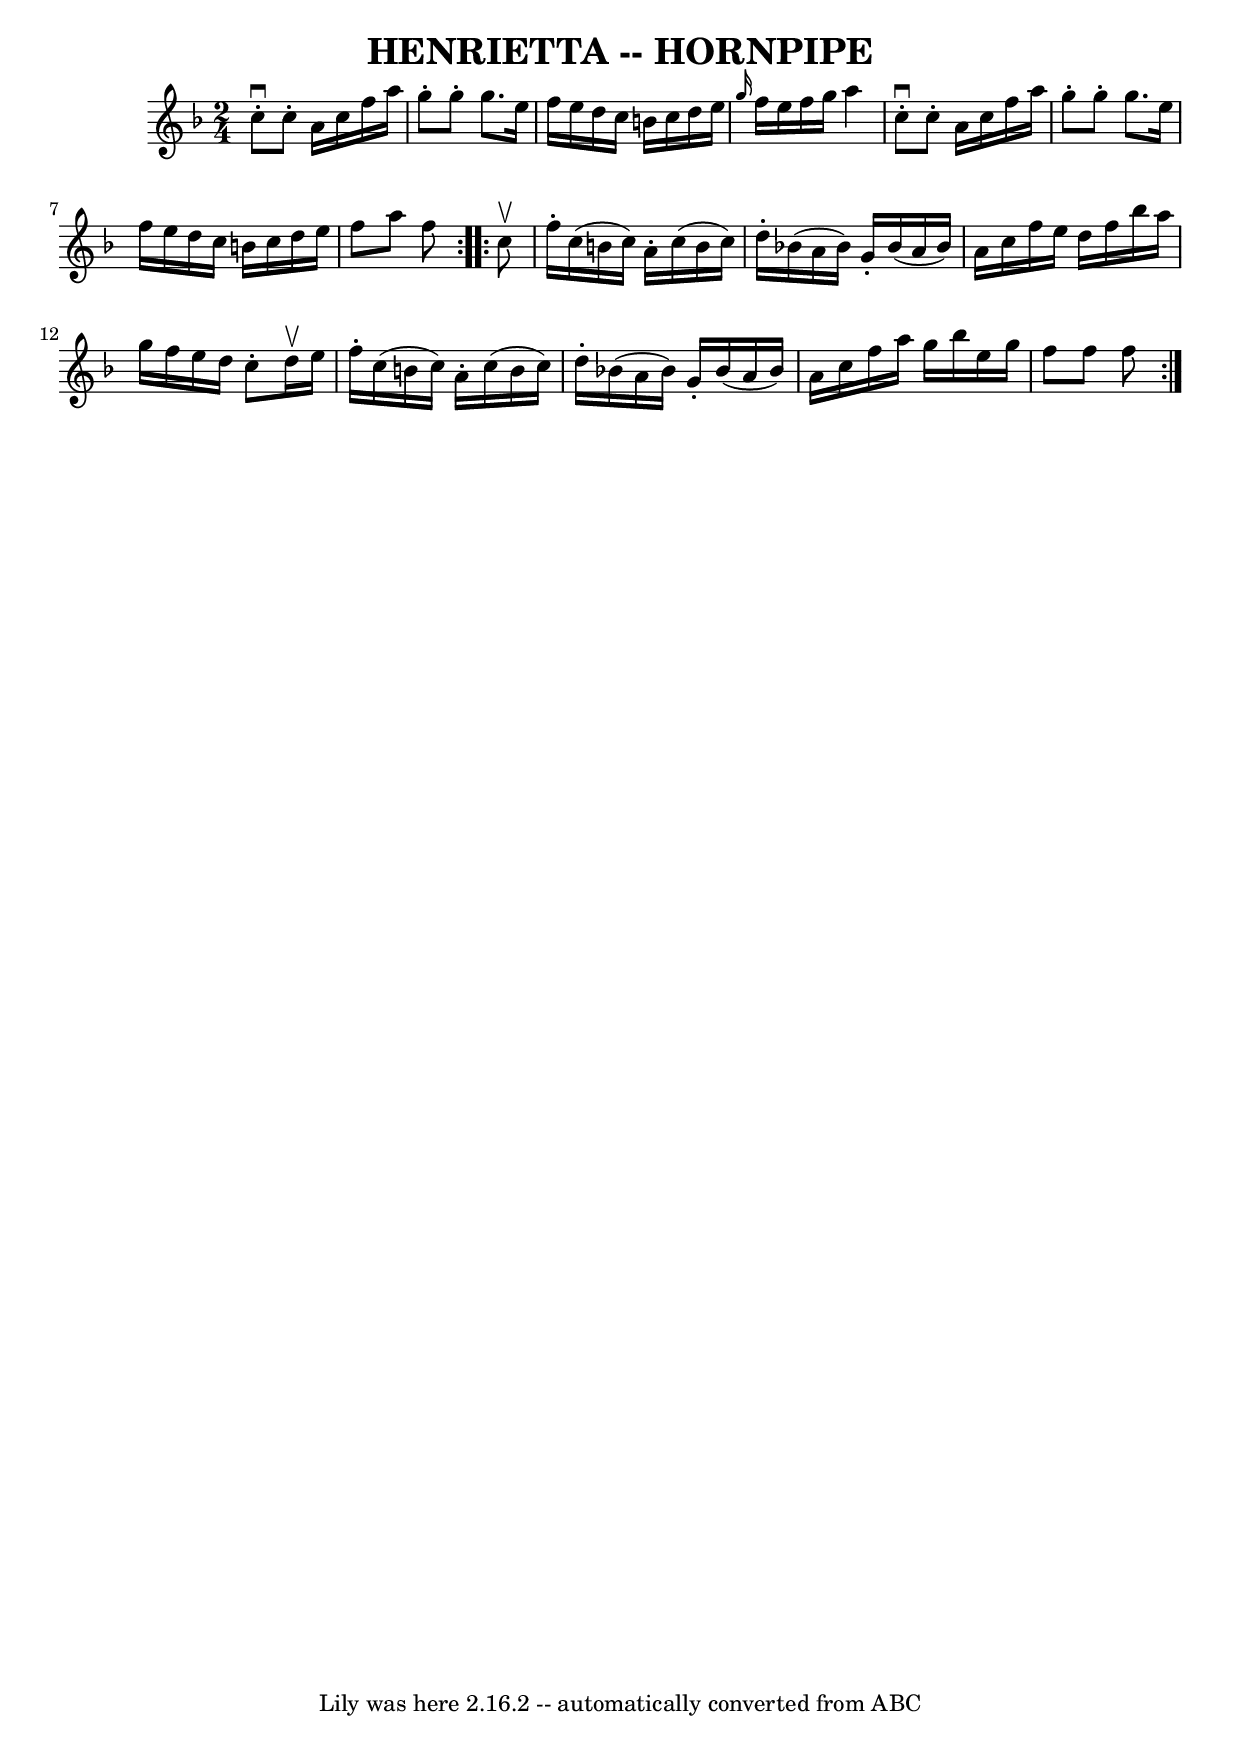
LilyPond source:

\version "2.16.2"
\include "Mammoth.ily"
\header {
  %% book = "Ryan's Mammoth Collection of Fiddle Tunes"
  crossRefNumber = "1"
  footnotes = ""
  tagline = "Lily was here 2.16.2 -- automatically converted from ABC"
  title = "HENRIETTA -- HORNPIPE"

}
voicedefault =  {



  \repeat volta 2 {

    \time 2/4 
    \key f \major
    c''8^\downbow-. c''8-. a'16 c''16 f''16   
    a''16    |
    g''8-. g''8-. g''8. e''16    |
    f''16    
    e''16 d''16 c''16 b'16 c''16 d''16 e''16    |
    
    \grace { g''16  
	   } f''16 e''16 f''16 g''16 a''4    |
    
    c''8^\downbow-. c''8-. a'16 c''16 f''16 a''16    |
    g''8-. g''8-. g''8. e''16    |
    f''16 e''16 d''16 c''16    
    b'16 c''16 d''16 e''16    |
    f''8 a''8 f''8    
  }     

  \repeat volta 2 {
    c''8^\upbow       |
    f''16-. c''16 (b'16    
    c''16) a'16-. c''16 (b'16 c''16)   |
    d''16-.   
    bes'!16 (a'16 bes'16) g'16-. bes'16 (a'16 bes'16)    |
    a'16 c''16 f''16 e''16 d''16 f''16 bes''16    
    a''16    |
    g''16 f''16 e''16 d''16 c''8-. d''16^\upbow 
    e''16    | |
    f''16-. c''16 (b'16 c''16)   
    a'16-. c''16 (b'16 c''16)   |
    d''16-. bes'!16 (a'16  
    bes'16) g'16-. bes'16 (a'16 bes'16)   |
    a'16    
    c''16 f''16 a''16 g''16 bes''16 e''16 g''16    |
    
    f''8 f''8 f''8    
  }   

}

\score{
  <<

    \context Staff="default"
    {
      \voicedefault 
      
    }

  >>
  \layout {
    
  }
  \midi {
  }

}
